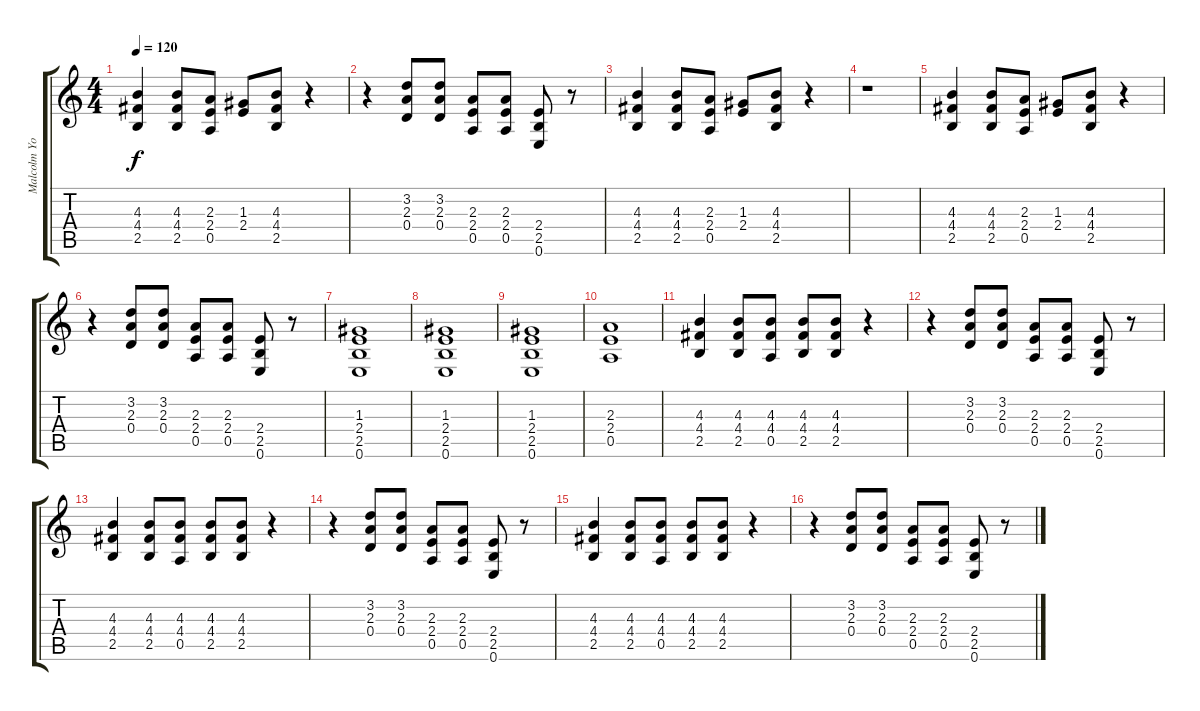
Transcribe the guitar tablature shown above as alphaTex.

\track ("Malcolm Young - Rythmn Guitar" "Malcolm Yo") {instrument distortionguitar}
\staff {score tabs}
\tuning (E4 B3 G3 D3 A2 E2) {hide}
\ts (4 4)
\tempo 120
\clef g2
\ks c
(4.3 4.4 2.5).4{dy f} (4.3 4.4 2.5).8 (2.3 2.4 0.5).8 (1.3 2.4).8 (4.3 4.4 2.5).8 r.4 |
r.4 (3.2 2.3 0.4).8 (3.2 2.3 0.4).8 (2.3 2.4 0.5).8 (2.3 2.4 0.5).8 (2.4 2.5 0.6).8 r.8 |
(4.3 4.4 2.5).4 (4.3 4.4 2.5).8 (2.3 2.4 0.5).8 (1.3 2.4).8 (4.3 4.4 2.5).8 r.4 |
r.1 |
(4.3 4.4 2.5).4 (4.3 4.4 2.5).8 (2.3 2.4 0.5).8 (1.3 2.4).8 (4.3 4.4 2.5).8 r.4 |
r.4 (3.2 2.3 0.4).8 (3.2 2.3 0.4).8 (2.3 2.4 0.5).8 (2.3 2.4 0.5).8 (2.4 2.5 0.6).8 r.8 |
(1.3 2.4 2.5 0.6).1 |
(1.3 2.4 2.5 0.6).1 |
(1.3 2.4 2.5 0.6).1 |
(2.3 2.4 0.5).1 |
(4.3 4.4 2.5).4 (4.3 4.4 2.5).8 (4.3 4.4 0.5).8 (4.3 4.4 2.5).8 (4.3 4.4 2.5).8 r.4 |
r.4 (3.2 2.3 0.4).8 (3.2 2.3 0.4).8 (2.3 2.4 0.5).8 (2.3 2.4 0.5).8 (2.4 2.5 0.6).8 r.8 |
(4.3 4.4 2.5).4 (4.3 4.4 2.5).8 (4.3 4.4 0.5).8 (4.3 4.4 2.5).8 (4.3 4.4 2.5).8 r.4 |
r.4 (3.2 2.3 0.4).8 (3.2 2.3 0.4).8 (2.3 2.4 0.5).8 (2.3 2.4 0.5).8 (2.4 2.5 0.6).8 r.8 |
(4.3 4.4 2.5).4 (4.3 4.4 2.5).8 (4.3 4.4 0.5).8 (4.3 4.4 2.5).8 (4.3 4.4 2.5).8 r.4 |
r.4 (3.2 2.3 0.4).8 (3.2 2.3 0.4).8 (2.3 2.4 0.5).8 (2.3 2.4 0.5).8 (2.4 2.5 0.6).8 r.8
